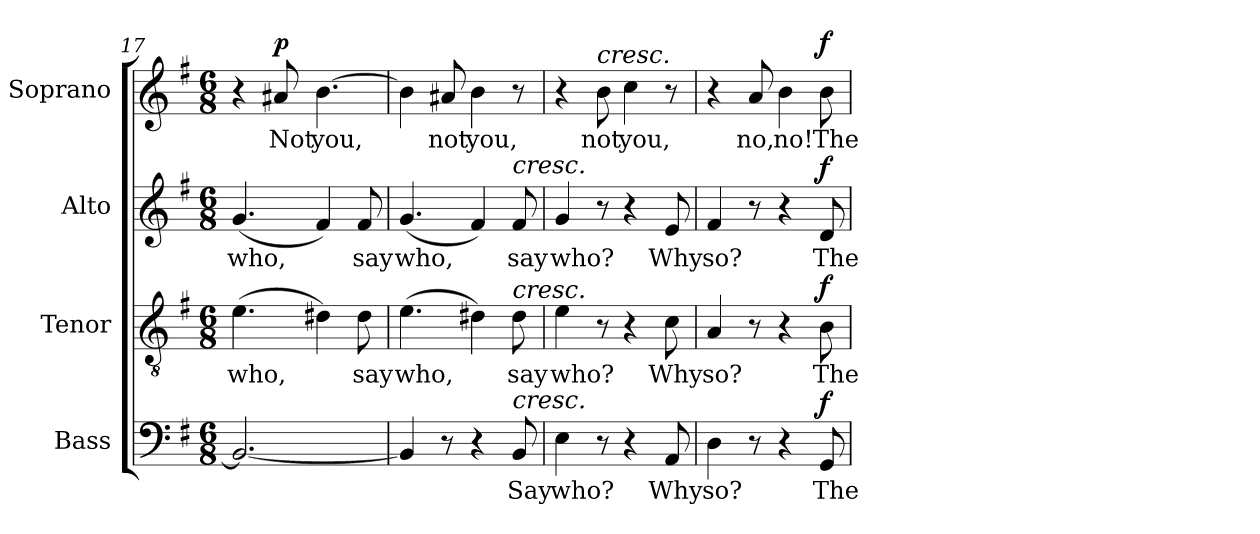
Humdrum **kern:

**kern	**text	**dynam	**kern	**text	**dynam	**kern	**text	**dynam	**kern	**text	**dynam
*part4	*part4	*part4	*part3	*part3	*part3	*part2	*part2	*part2	*part1	*part1	*part1
*staff4	*staff4	*staff4	*staff3	*staff3	*staff3	*staff2	*staff2	*staff2	*staff1	*staff1	*staff1
*I"Bass	*	*	*I"Tenor	*	*	*I"Alto	*	*	*I"Soprano	*	*
*I'B.	*	*	*I'T.	*	*	*I'A.	*	*	*I'S.	*	*
*clefF4	*	*	*clefGv2	*	*	*clefG2	*	*	*clefG2	*	*
*	*	*	*ITrd7c12	*	*	*	*	*	*	*	*
*k[f#]	*	*	*k[f#]	*	*	*k[f#]	*	*	*k[f#]	*	*
*G:	*	*	*G:	*	*	*G:	*	*	*G:	*	*
*M6/8	*	*	*M6/8	*	*	*M6/8	*	*	*M6/8	*	*
=17	=17	=17	=17	=17	=17	=17	=17	=17	=17	=17	=17
!	!	!	!	!LO:LY:b:color=#000000	!	!	!	!	!	!	!
!	!	!	!	!	!	!	!LO:LY:b:color=#000000	!	!	!	!
2.BBi/_	.	.	(4.Ei\	who,	.	(4.gi/	who,	.	4r	.	.
!	!	!	!	!	!	!	!	!	!	!LO:LY:b:color=#000000	!
.	.	.	.	.	.	.	.	.	8a#Xi/	Not	p
!	!	!	!	!	!	!	!	!	!	!LO:LY:b:color=#000000	!
.	.	.	4D#Xi\)	.	.	4f#i/)	.	.	[4.bi\	you,	.
!	!	!	!	!LO:LY:b:color=#000000	!	!	!	!	!	!	!
!	!	!	!	!	!	!	!LO:LY:b:color=#000000	!	!	!	!
.	.	.	8D#i\	say	.	8f#i/	say	.	.	.	.
=18	=18	=18	=18	=18	=18	=18	=18	=18	=18	=18	=18
!	!	!	!	!LO:LY:b:color=#000000	!	!	!	!	!	!	!
!	!	!	!	!	!	!	!LO:LY:b:color=#000000	!	!	!	!
4BBi/]	.	.	(4.Ei\	who,	.	(4.gi/	who,	.	4bi\]	.	.
!	!	!	!	!	!	!	!	!	!	!LO:LY:b:color=#000000	!
8r	.	.	.	.	.	.	.	.	8a#Xi/	not	.
!	!	!	!	!	!	!	!	!	!	!LO:LY:b:color=#000000	!
4r	.	.	4D#Xi\)	.	.	4f#i/)	.	.	4bi\	you,	.
!	!LO:LY:b:color=#000000	!	!	!	!	!	!	!	!	!	!
!	!	!	!	!LO:LY:b:color=#000000	!	!	!	!	!	!	!
!	!	!	!	!	!	!LO:TX:a:i:t=cresc.	!	!	!	!	!
!	!	!	!LO:TX:a:i:t=cresc.	!	!	!	!	!	!	!	!
!LO:TX:a:i:t=cresc.	!	!	!	!	!	!	!	!	!	!	!
!	!	!	!	!	!	!	!LO:LY:b:color=#000000	!	!	!	!
8BBi/	Say	.	8D#i\	say	.	8f#i/	say	.	8r	.	.
=19	=19	=19	=19	=19	=19	=19	=19	=19	=19	=19	=19
!	!LO:LY:b:color=#000000	!	!	!	!	!	!	!	!	!	!
!	!	!	!	!LO:LY:b:color=#000000	!	!	!	!	!	!	!
!	!	!	!	!	!	!	!LO:LY:b:color=#000000	!	!	!	!
4Ei\	who?	.	4Ei\	who?	.	4gi/	who?	.	4r	.	.
!	!	!	!	!	!	!	!	!	!LO:TX:a:i:t=cresc.	!	!
!	!	!	!	!	!	!	!	!	!	!LO:LY:b:color=#000000	!
8r	.	.	8r	.	.	8r	.	.	8bi\	not	.
!	!	!	!	!	!	!	!	!	!	!LO:LY:b:color=#000000	!
4r	.	.	4r	.	.	4r	.	.	4cci\	you,	.
!	!LO:LY:b:color=#000000	!	!	!	!	!	!	!	!	!	!
!	!	!	!	!LO:LY:b:color=#000000	!	!	!	!	!	!	!
!	!	!	!	!	!	!	!LO:LY:b:color=#000000	!	!	!	!
8AAi/	Why	.	8Ci\	Why	.	8ei/	Why	.	8r	.	.
!!LO:LB:g=z
=20	=20	=20	=20	=20	=20	=20	=20	=20	=20	=20	=20
!	!LO:LY:b:color=#000000	!	!	!	!	!	!	!	!	!	!
!	!	!	!	!LO:LY:b:color=#000000	!	!	!	!	!	!	!
!	!	!	!	!	!	!	!LO:LY:b:color=#000000	!	!	!	!
4Di\	so?	.	4AAi/	so?	.	4f#i/	so?	.	4r	.	.
!	!	!	!	!	!	!	!	!	!	!LO:LY:b:color=#000000	!
8r	.	.	8r	.	.	8r	.	.	8ai/	no,	.
!	!	!	!	!	!	!	!	!	!	!LO:LY:b:color=#000000	!
4r	.	.	4r	.	.	4r	.	.	4bi\	no!	.
!	!LO:LY:b:color=#000000	!	!	!	!	!	!	!	!	!	!
!	!	!	!	!LO:LY:b:color=#000000	!	!	!	!	!	!	!
!	!	!	!	!	!	!	!LO:LY:b:color=#000000	!	!	!	!
!	!	!	!	!	!	!	!	!	!	!LO:LY:b:color=#000000	!
8GGi/	The	f	8BBi\	The	f	8di/	The	f	8bi\	The	f
=	=	=	=	=	=	=	=	=	=	=	=
*-	*-	*-	*-	*-	*-	*-	*-	*-	*-	*-	*-
